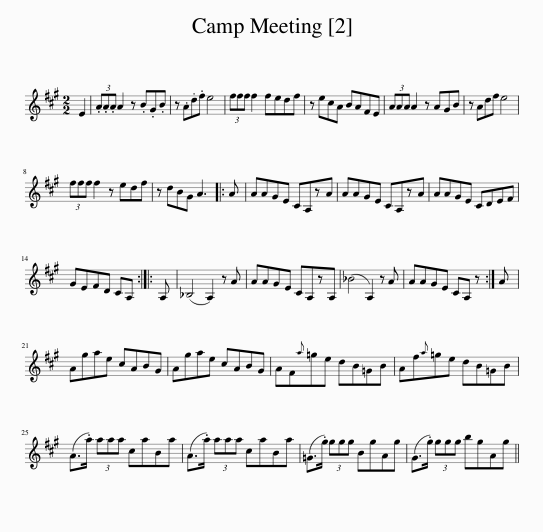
X:1
L:1/8
M:2/2
I:linebreak $
K:A
V:1 treble
V:1
 E2 | (3.A.A.A A2 z .B.G.B | z .A.d.f e4 | (3fff f2 fedf | z ecA BAFE | %5
 (3AAA A2 z AGB | z Adf e4 |$ (3fff f2 z edf | z dBG A3 |: A | %10
 AAGE CA,zA | AAGE CA,zA | AAGE CDEF |$ GEFD CA, :: A, | %15
 (_B,4 A,2) z A | AAGE CA,zA, | (_B4 A,2) z A | AAGE CA, z :| A |$ %20
 Agae cABG | Agae cABG | AF{a}=ge dB=GB | Af{a}=ge dB=GB |$ (A>.a) (3aaa caBa | %25
 (A>.a) (3aaa caBa | (=G>.g) (3ggg BgAg | (G>.g) (3ggg bgAg || %28
